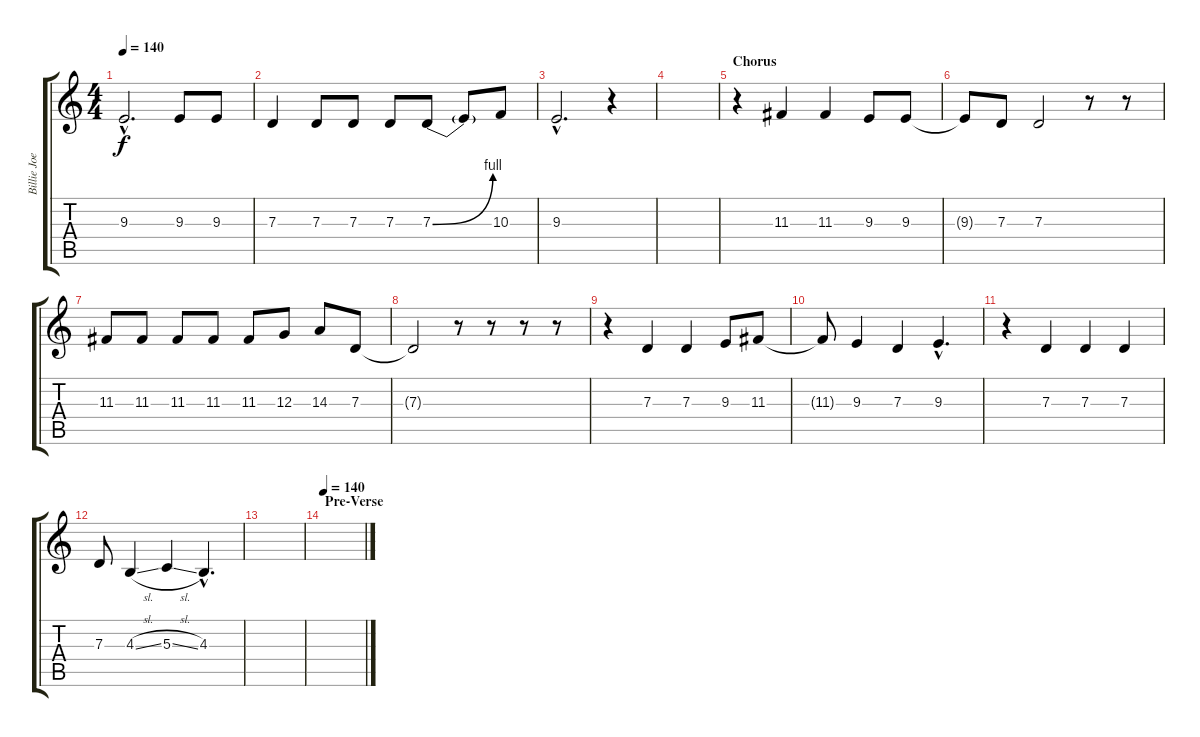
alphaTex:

\track ("Billie Joe Armstrong (Vocals)" "Billie Joe") {instrument clarinet}
\staff {score tabs}
\tuning (E4 B3 G3 D3 A2 E2) {hide}
\ts (4 4)
\tempo 140
\clef g2
\ks c
9.3{hac t}.2{d dy f} 9.3.8 9.3.8 |
7.3.4 7.3.8 7.3.8 7.3.8 7.3{be (bend 0 0 60 4)}.8 7.3{t}.8 10.3.8 |
9.3{hac}.2{d} r.4 |
|
\section ("" "Chorus")
r.4 11.3.4 11.3.4 9.3.8 9.3.8 |
9.3{t}.8 7.3.8 7.3.2 r.8 r.8 |
11.3.8 11.3.8 11.3.8 11.3.8 11.3.8 12.3.8 14.3.8 7.3.8 |
7.3{t}.2 r.8 r.8 r.8 r.8 |
r.4 7.3.4 7.3.4 9.3.8 11.3.8 |
11.3{t}.8 9.3.4 7.3.4 9.3{hac}.4{d} |
r.4 7.3.4 7.3.4 7.3.4 |
7.3.8 4.3{sl}.4 5.3{sl}.4 4.3{hac}.4{d} |
|
\section ("" "Pre-Verse")
\tempo 140
